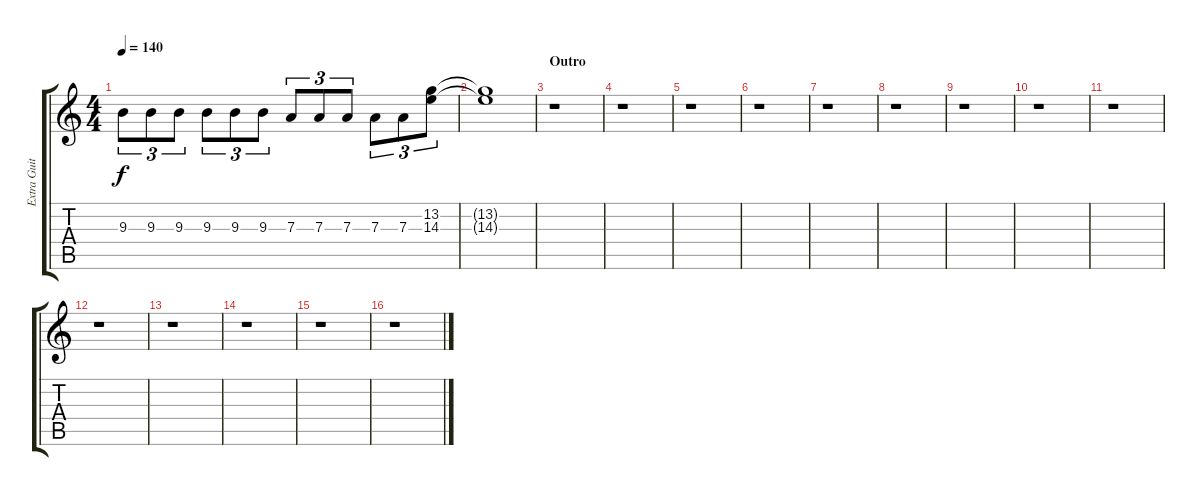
\track ("Extra Guitar 2" "Extra Guit") {instrument overdrivenguitar}
\staff {score tabs}
\tuning (B3 Gb3 D3 A2 E2 B1) {hide}
\ts (4 4)
\tempo 140
\clef g2
\ks c
9.3.8{tu (3 2) dy f} 9.3.8{tu (3 2)} 9.3.8{tu (3 2)} 9.3.8{tu (3 2)} 9.3.8{tu (3 2)} 9.3.8{tu (3 2)} 7.3.8{tu (3 2)} 7.3.8{tu (3 2)} 7.3.8{tu (3 2)} 7.3.8{tu (3 2)} 7.3.8{tu (3 2)} (13.2 14.3).8{tu (3 2)} |
(13.2{t} 14.3{t}).1 |
\section ("" "Outro")
r.1 |
r.1 |
r.1 |
r.1 |
r.1 |
r.1 |
r.1 |
r.1 |
r.1 |
r.1 |
r.1 |
r.1 |
r.1 |
r.1
